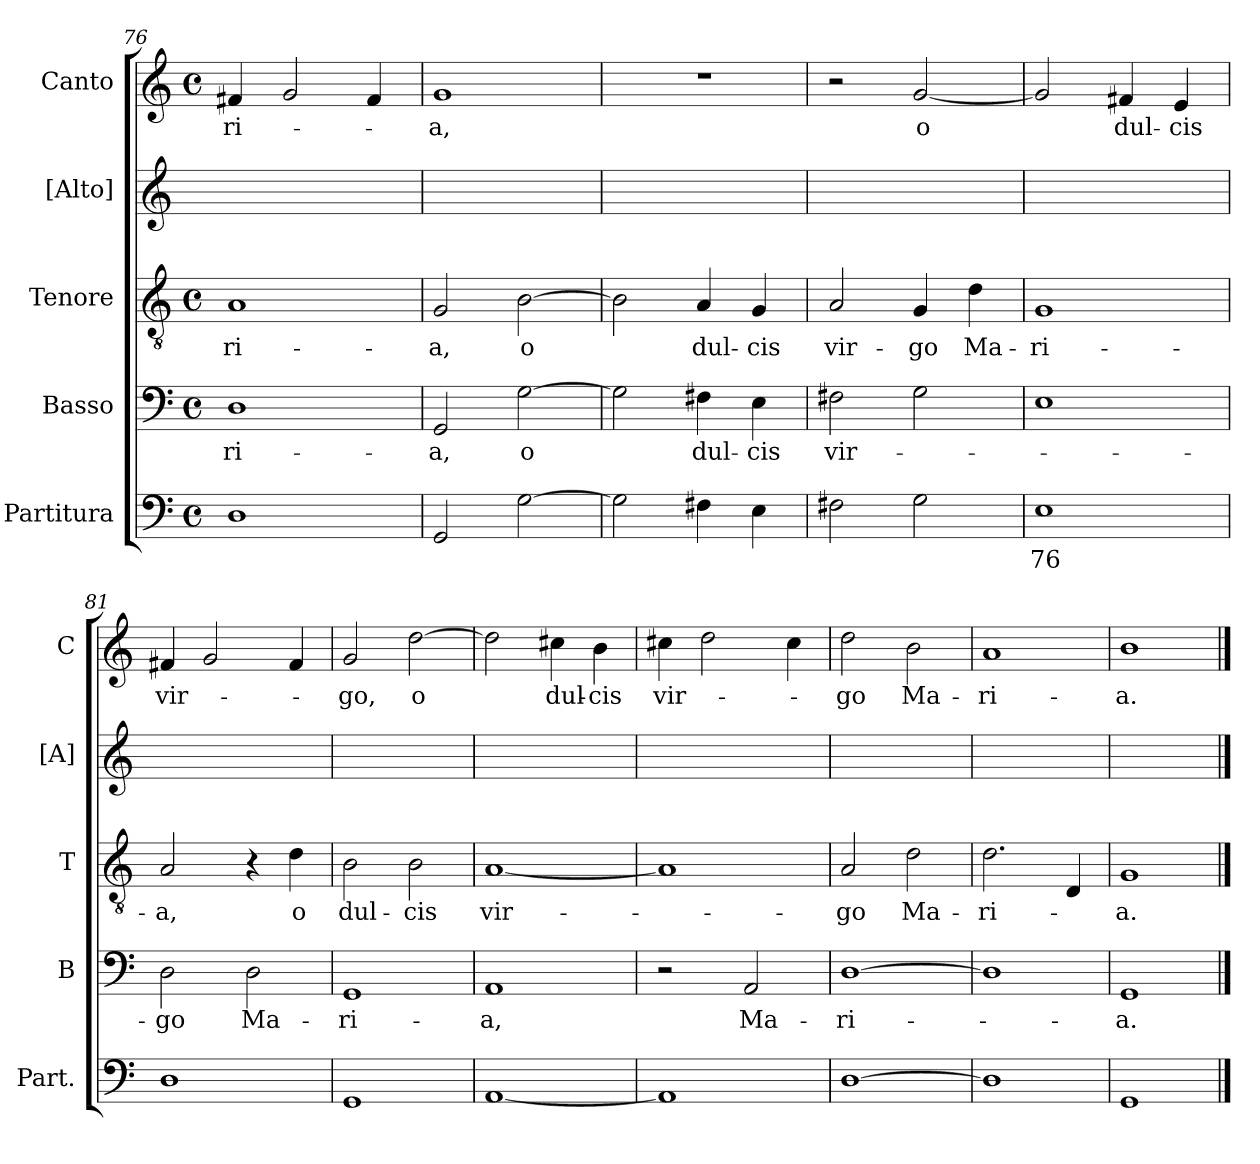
**kern	**text	**kern	**text	**kern	**text	**kern	**kern	**text
*part5	*part5	*part4	*part4	*part3	*part3	*part2	*part1	*part1
*staff5	*staff5	*staff4	*staff4	*staff3	*staff3	*staff2	*staff1	*staff1
*I"Partitura	*	*I"Basso	*	*I"Tenore	*	*I"[Alto]	*I"Canto	*
*I'Part.	*	*I'B	*	*I'T	*	*I'[A]	*I'C	*
*clefF4	*	*clefF4	*	*clefGv2	*	*clefG2	*clefG2	*
*k[]	*	*k[]	*	*k[]	*	*k[]	*k[]	*
*M4/4	*	*M4/4	*	*M4/4	*	*	*M4/4	*
*met(c)	*	*met(c)	*	*met(c)	*	*	*met(c)	*
=76	=76	=76	=76	=76	=76	=76	=76	=76
1D	.	1D	-ri-	1A	-ri-	1ryy	4f#X/	-ri-
.	.	.	.	.	.	.	2g/	.
.	.	.	.	.	.	.	4f#/	.
=77	=77	=77	=77	=77	=77	=77	=77	=77
2GG/	.	2GG/	-a,	2G/	-a,	1ryy	1g	-a,
[2G\	.	[2G\	o	[2B\	o	.	.	.
=78	=78	=78	=78	=78	=78	=78	=78	=78
2G\]	.	2G\]	.	2B\]	.	1ryy	1r	.
4F#X\	.	4F#X\	dul-	4A/	dul-	.	.	.
4E\	.	4E\	-cis	4G/	-cis	.	.	.
=79	=79	=79	=79	=79	=79	=79	=79	=79
2F#X\	.	2F#X\	vir-	2A/	vir-	1ryy	2r	.
2G>\	.	2G\	.	4G/	-go	.	[2g/	o
.	.	.	.	4d\	Ma-	.	.	.
=80	=80	=80	=80	=80	=80	=80	=80	=80
1E	76	1E	.	1G	-ri-	1ryy	2g/]	.
.	.	.	.	.	.	.	4f#X/	dul-
.	.	.	.	.	.	.	4e/	-cis
=81	=81	=81	=81	=81	=81	=81	=81	=81
1D	.	2D\	-go	2A/	-a,	1ryy	4f#X/	vir-
.	.	.	.	.	.	.	2g/	.
.	.	2D\	Ma-	4r	.	.	.	.
.	.	.	.	4d\	o	.	4f#/	.
=82	=82	=82	=82	=82	=82	=82	=82	=82
1GG	.	1GG	-ri-	2B\	dul-	1ryy	2g/	-go,
.	.	.	.	2B\	-cis	.	[2dd\	o
=83	=83	=83	=83	=83	=83	=83	=83	=83
[1AA	.	1AA	-a,	[1A	vir-	1ryy	2dd\]	.
.	.	.	.	.	.	.	4cc#X\	dul-
.	.	.	.	.	.	.	4b\	-cis
=84	=84	=84	=84	=84	=84	=84	=84	=84
1AA]	.	2r	.	1A]	.	1ryy	4cc#X\	vir-
.	.	.	.	.	.	.	2dd\	.
.	.	2AA/	Ma-	.	.	.	.	.
.	.	.	.	.	.	.	4cc#\	.
=85	=85	=85	=85	=85	=85	=85	=85	=85
[1D	.	[1D	-ri-	2A/	-go	1ryy	2dd\	-go
.	.	.	.	2d\	Ma-	.	2b\	Ma-
=86	=86	=86	=86	=86	=86	=86	=86	=86
1D]	.	1D]	.	2.d\	-ri-	1ryy	1a	-ri-
.	.	.	.	4D/	.	.	.	.
=87	=87	=87	=87	=87	=87	=87	=87	=87
1GG	.	1GG	-a.	1G	-a.	1ryy	1b	-a.
==	==	==	==	==	==	==	==	==
*-	*-	*-	*-	*-	*-	*-	*-	*-
